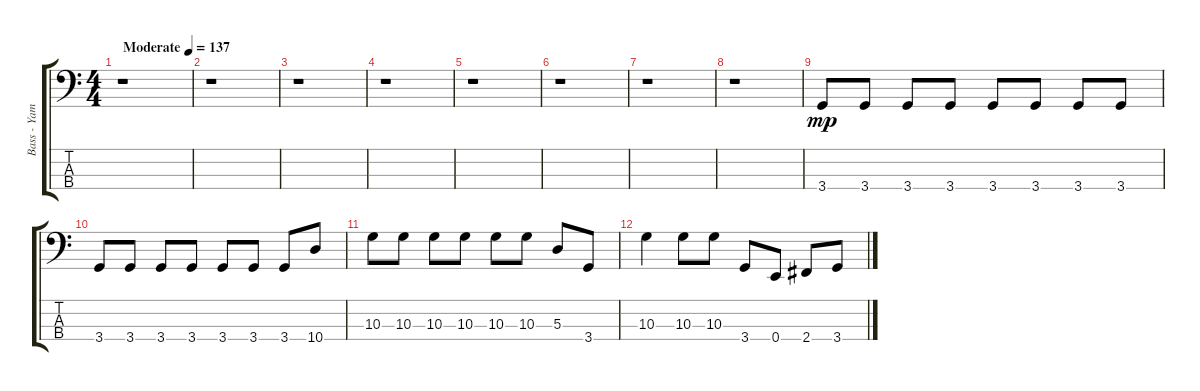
\track ("Bass - Yamada" "Bass - Yam") {instrument electricbasspick}
\staff {score tabs}
\tuning (G2 D2 A1 E1) {hide}
\ts (4 4)
\tempo (137 "Moderate")
\clef f4
\ks c
r.1{dy mp instrument electricbasspick} |
r.1 |
r.1 |
r.1 |
r.1 |
r.1 |
r.1 |
r.1 |
3.4.8 3.4.8 3.4.8 3.4.8 3.4.8 3.4.8 3.4.8 3.4.8 |
3.4.8 3.4.8 3.4.8 3.4.8 3.4.8 3.4.8 3.4.8 10.4.8 |
10.3.8 10.3.8 10.3.8 10.3.8 10.3.8 10.3.8 5.3.8 3.4.8 |
10.3.4 10.3.8 10.3.8 3.4.8 0.4.8 2.4.8 3.4.8
